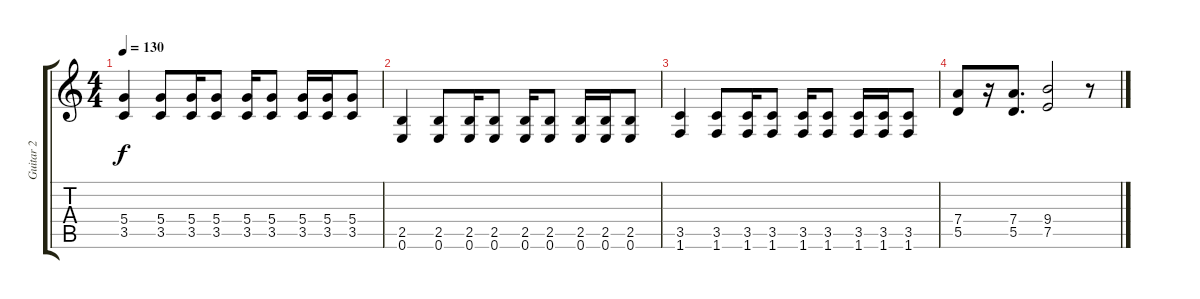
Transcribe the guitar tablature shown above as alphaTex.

\track ("Guitar 2" "Guitar 2") {instrument electricguitarclean}
\staff {score tabs}
\tuning (E4 B3 G3 D3 A2 E2) {hide}
\ts (4 4)
\tempo 130
\clef g2
\ks c
(5.4 3.5).4{dy f} (5.4 3.5).8 (5.4 3.5).16 (5.4 3.5).8 (5.4 3.5).16 (5.4 3.5).8 (5.4 3.5).16 (5.4 3.5).16 (5.4 3.5).8 |
(2.5 0.6).4{instrument distortionguitar} (2.5 0.6).8 (2.5 0.6).16 (2.5 0.6).8 (2.5 0.6).16 (2.5 0.6).8 (2.5 0.6).16 (2.5 0.6).16 (2.5 0.6).8 |
(3.5 1.6).4 (3.5 1.6).8 (3.5 1.6).16 (3.5 1.6).8 (3.5 1.6).16 (3.5 1.6).8 (3.5 1.6).16 (3.5 1.6).16 (3.5 1.6).8 |
(7.4 5.5).8 r.16 (7.4 5.5).8{d} (9.4 7.5).2 r.8
